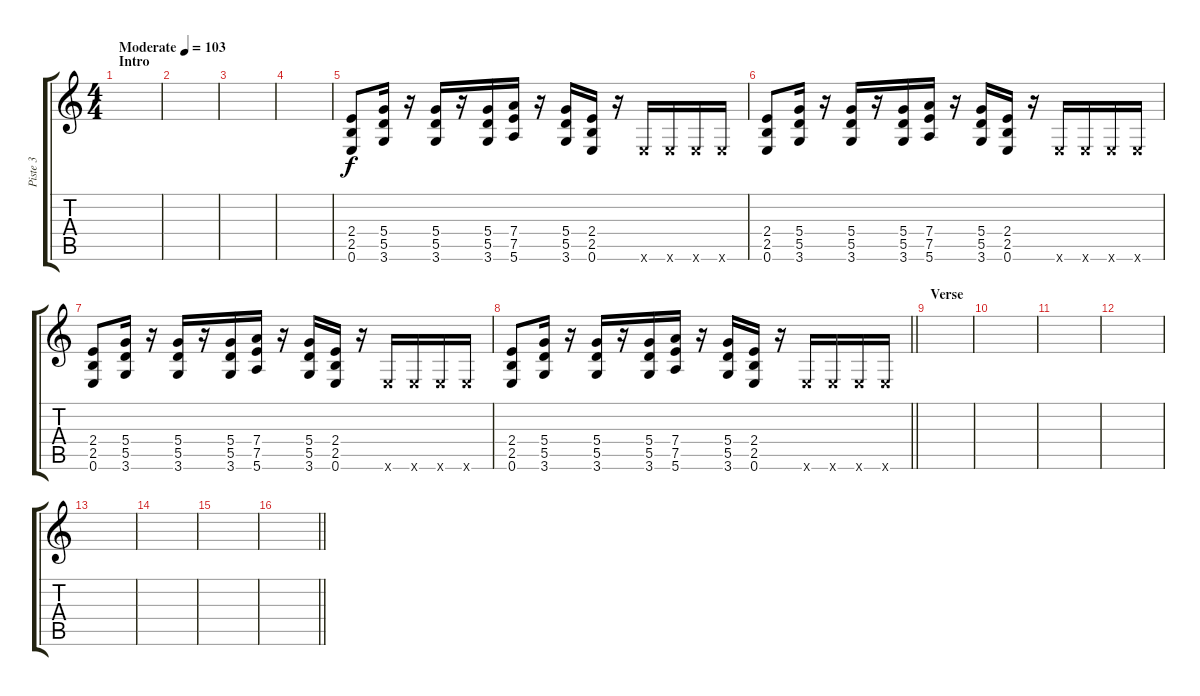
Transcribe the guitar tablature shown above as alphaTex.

\track ("Piste 3" "Piste 3") {instrument overdrivenguitar}
\staff {score tabs}
\tuning (E4 B3 G3 D3 A2 E2) {hide}
\ts (4 4)
\section ("" "Intro")
\tempo (103 "Moderate")
\clef g2
\ks c
|
|
|
|
(2.4 2.5 0.6).8 (5.4 5.5 3.6).16 r.16 (5.4 5.5 3.6).16 r.16 (5.4 5.5 3.6).16 (7.4 7.5 5.6).16 r.16 (5.4 5.5 3.6).16 (2.4 2.5 0.6).16 r.16 0.6{x}.16 0.6{x}.16 0.6{x}.16 0.6{x}.16 |
(2.4 2.5 0.6).8 (5.4 5.5 3.6).16 r.16 (5.4 5.5 3.6).16 r.16 (5.4 5.5 3.6).16 (7.4 7.5 5.6).16 r.16{txt ""} (5.4 5.5 3.6).16 (2.4 2.5 0.6).16 r.16 0.6{x}.16 0.6{x}.16 0.6{x}.16 0.6{x}.16 |
(2.4 2.5 0.6).8 (5.4 5.5 3.6).16 r.16 (5.4 5.5 3.6).16 r.16 (5.4 5.5 3.6).16 (7.4 7.5 5.6).16 r.16 (5.4 5.5 3.6).16 (2.4 2.5 0.6).16 r.16 0.6{x}.16 0.6{x}.16 0.6{x}.16 0.6{x}.16 |
\barLineRight lightlight
(2.4 2.5 0.6).8 (5.4 5.5 3.6).16 r.16 (5.4 5.5 3.6).16 r.16 (5.4 5.5 3.6).16 (7.4 7.5 5.6).16 r.16 (5.4 5.5 3.6).16 (2.4 2.5 0.6).16 r.16 0.6{x}.16 0.6{x}.16 0.6{x}.16 0.6{x}.16 |
\section ("" "Verse")
|
|
|
|
|
|
|
\barLineRight lightlight
